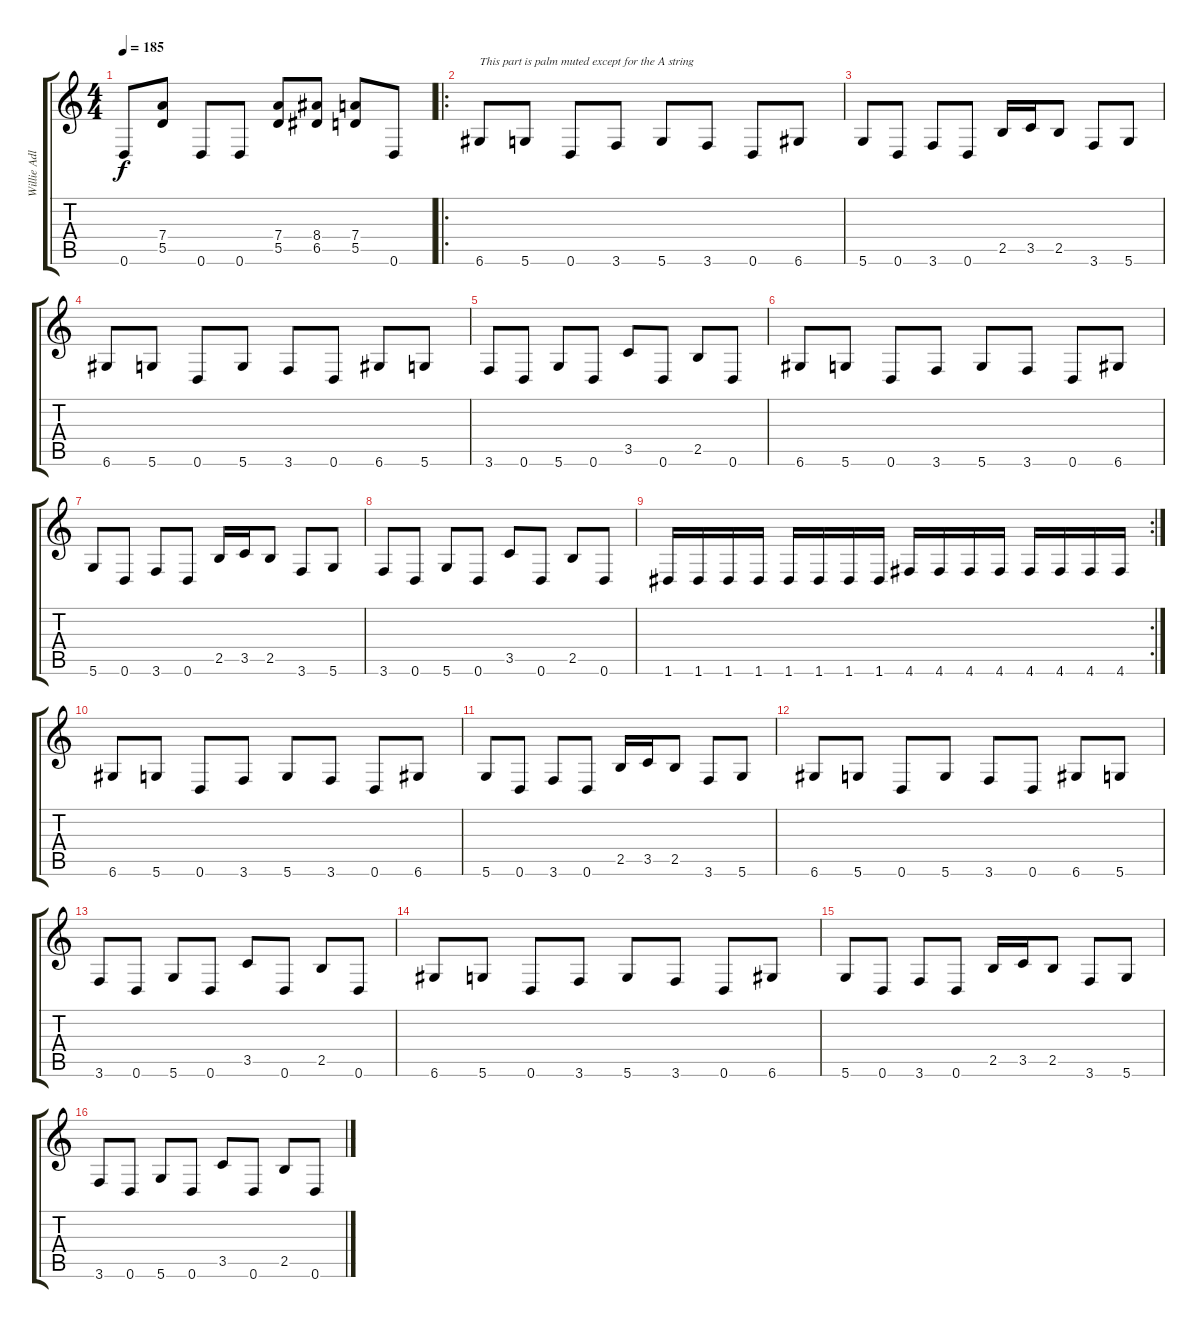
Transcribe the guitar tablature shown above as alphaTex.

\track ("Willie Adler" "Willie Adl") {instrument distortionguitar}
\staff {score tabs}
\tuning (E4 B3 G3 D3 A2 D2) {hide}
\ts (4 4)
\tempo 185
\clef g2
\ks c
0.6.8{dy f} (7.4 5.5).8 0.6.8 0.6.8 (7.4 5.5).8 (8.4 6.5).8 (7.4 5.5).8 0.6.8 |
\ro
6.6.8{txt "This part is palm muted except for the A string"} 5.6.8 0.6.8 3.6.8 5.6.8 3.6.8 0.6.8 6.6.8 |
5.6.8 0.6.8 3.6.8 0.6.8 2.5.16 3.5.16 2.5.8 3.6.8 5.6.8 |
6.6.8 5.6.8 0.6.8 5.6.8 3.6.8 0.6.8 6.6.8 5.6.8 |
3.6.8 0.6.8 5.6.8 0.6.8 3.5.8 0.6.8 2.5.8 0.6.8 |
6.6.8 5.6.8 0.6.8 3.6.8 5.6.8 3.6.8 0.6.8 6.6.8 |
5.6.8 0.6.8 3.6.8 0.6.8 2.5.16 3.5.16 2.5.8 3.6.8 5.6.8 |
3.6.8 0.6.8 5.6.8 0.6.8 3.5.8 0.6.8 2.5.8 0.6.8 |
\rc 2
1.6.16 1.6.16 1.6.16 1.6.16 1.6.16 1.6.16 1.6.16 1.6.16 4.6.16 4.6.16 4.6.16 4.6.16 4.6.16 4.6.16 4.6.16 4.6.16 |
6.6.8 5.6.8 0.6.8 3.6.8 5.6.8 3.6.8 0.6.8 6.6.8 |
5.6.8 0.6.8 3.6.8 0.6.8 2.5.16 3.5.16 2.5.8 3.6.8 5.6.8 |
6.6.8 5.6.8 0.6.8 5.6.8 3.6.8 0.6.8 6.6.8 5.6.8 |
3.6.8 0.6.8 5.6.8 0.6.8 3.5.8 0.6.8 2.5.8 0.6.8 |
6.6.8 5.6.8 0.6.8 3.6.8 5.6.8 3.6.8 0.6.8 6.6.8 |
5.6.8 0.6.8 3.6.8 0.6.8 2.5.16 3.5.16 2.5.8 3.6.8 5.6.8 |
3.6.8 0.6.8 5.6.8 0.6.8 3.5.8 0.6.8 2.5.8 0.6.8
